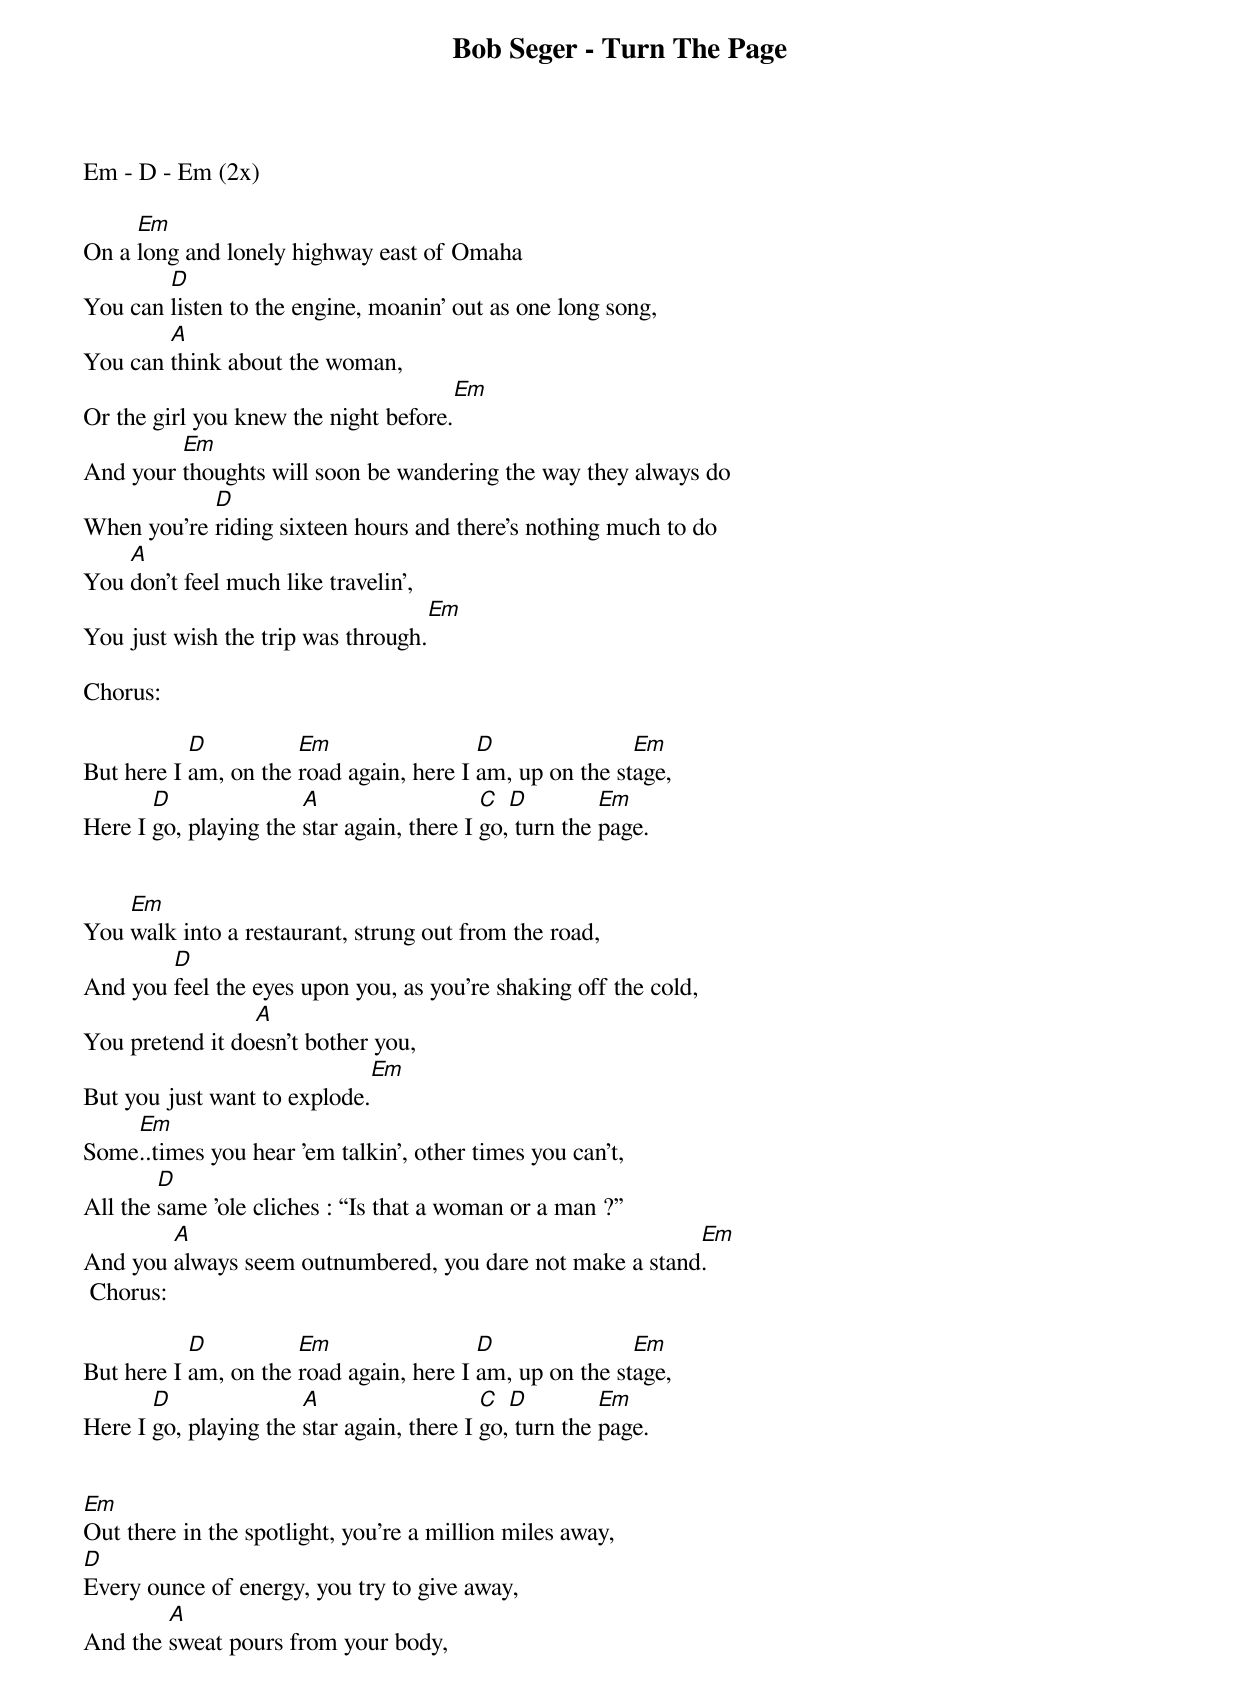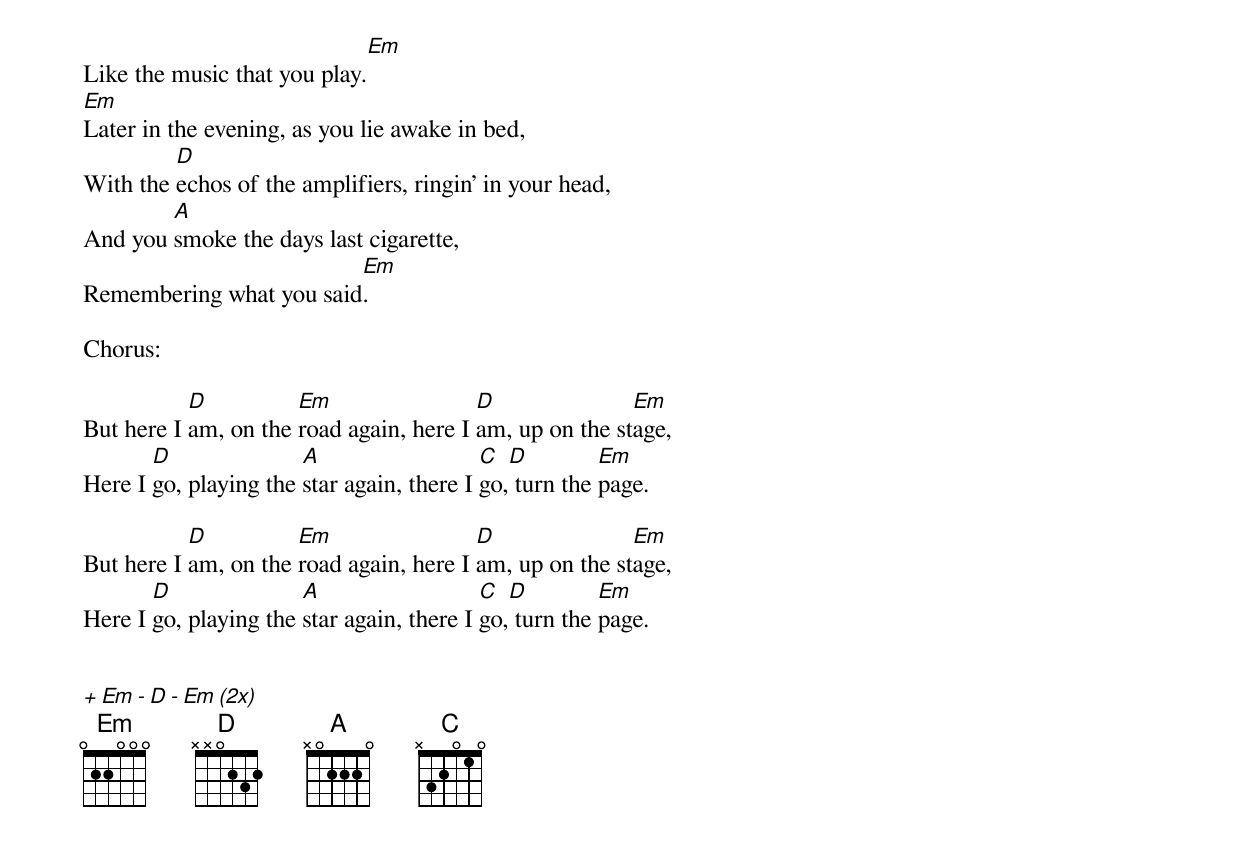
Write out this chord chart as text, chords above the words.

Bob Seger - Turn The Page

Em - D - Em (2x)

     Em
On a long and lonely highway east of Omaha
        D
You can listen to the engine, moanin’ out as one long song,
        A
You can think about the woman,
					    Em
Or the girl you knew the night before.
         Em
And your thoughts will soon be wandering the way they always do
            D
When you’re riding sixteen hours and there's nothing much to do
    A
You don't feel much like travelin',
						  Em
You just wish the trip was through.

Chorus:

           D          Em                 D               Em
But here I am, on the road again, here I am, up on the stage,
       D               A                   C  D         Em
Here I go, playing the star again, there I go, turn the page.


    Em
You walk into a restaurant, strung out from the road,
        D
And you feel the eyes upon you, as you’re shaking off the cold,
                 A
You pretend it doesn't bother you,
                             Em
But you just want to explode.
    Em
Some..times you hear 'em talkin', other times you can't,
        D
All the same 'ole cliches : “Is that a woman or a man ?”
        A                                                 Em
And you always seem outnumbered, you dare not make a stand.
 Chorus:

           D          Em                 D               Em
But here I am, on the road again, here I am, up on the stage,
       D               A                   C  D         Em
Here I go, playing the star again, there I go, turn the page.


Em
Out there in the spotlight, you’re a million miles away,
D
Every ounce of energy, you try to give away,
        A
And the sweat pours from your body,
					 Em
Like the music that you play.
Em
Later in the evening, as you lie awake in bed,
         D
With the echos of the amplifiers, ringin’ in your head,
        A
And you smoke the days last cigarette,
                         Em
Remembering what you said.

Chorus:

           D          Em                 D               Em
But here I am, on the road again, here I am, up on the stage,
       D               A                   C  D         Em
Here I go, playing the star again, there I go, turn the page.

           D          Em                 D               Em
But here I am, on the road again, here I am, up on the stage,
       D               A                   C  D         Em
Here I go, playing the star again, there I go, turn the page.


+ Em - D - Em (2x)
